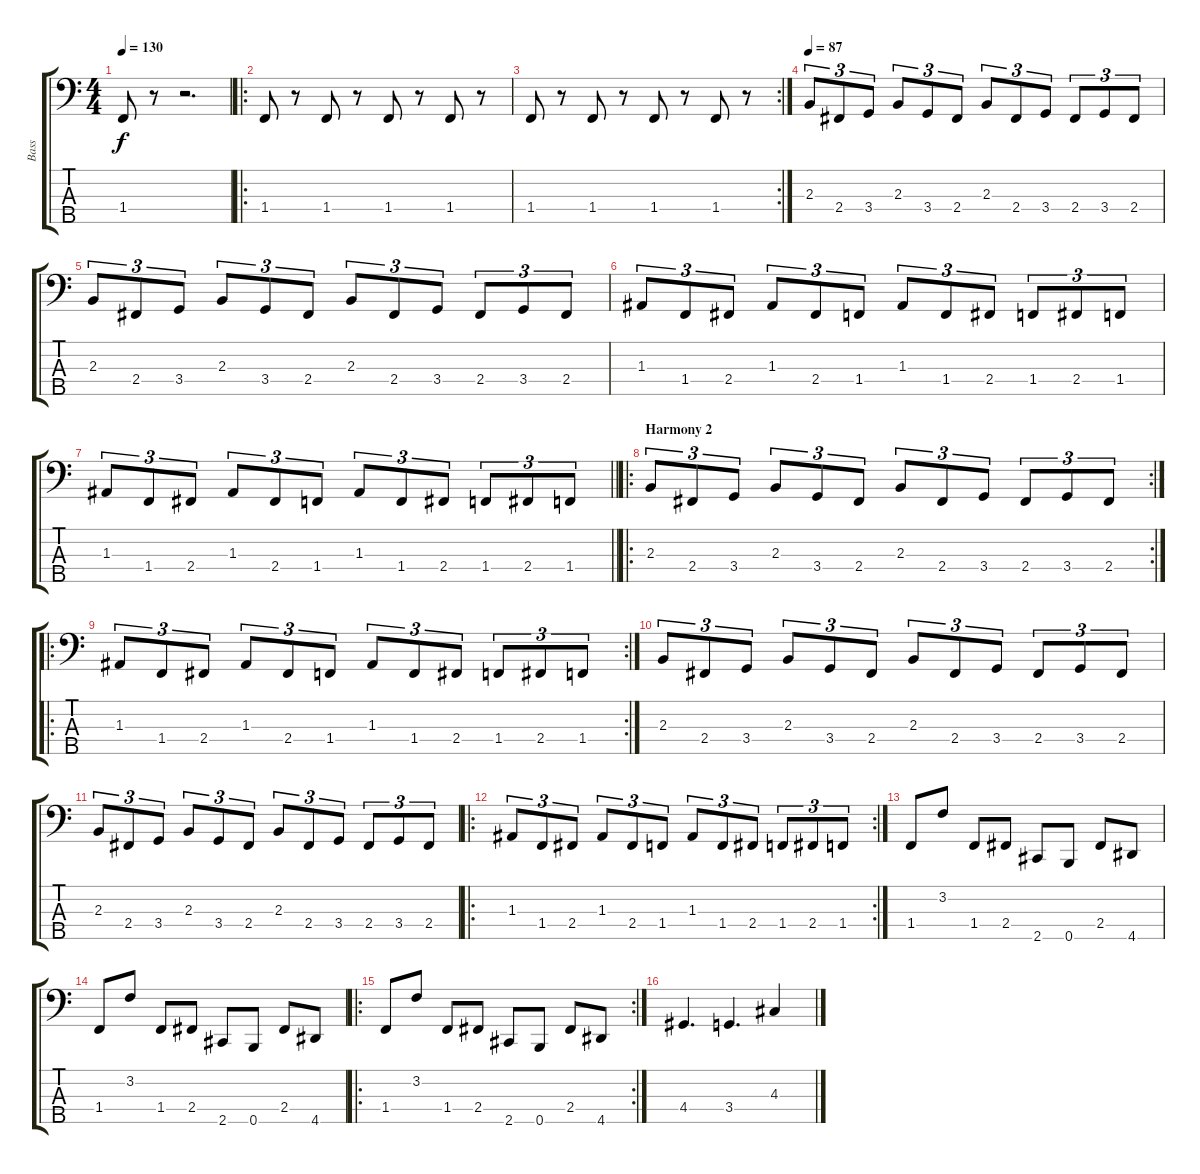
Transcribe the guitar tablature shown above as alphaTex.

\track ("Bass" "Bass") {instrument electricbassfinger}
\staff {score tabs}
\tuning (G2 D2 A1 E1 B0) {hide}
\ts (4 4)
\tempo 130
\clef f4
\ks c
1.4.8{dy f} r.8 r.2{d} |
\ro
1.4.8 r.8 1.4.8 r.8 1.4.8 r.8 1.4.8 r.8 |
\rc 2
1.4.8 r.8 1.4.8 r.8 1.4.8 r.8 1.4.8 r.8 |
\tempo 87
2.3.8{tu (3 2)} 2.4.8{tu (3 2)} 3.4.8{tu (3 2)} 2.3.8{tu (3 2)} 3.4.8{tu (3 2)} 2.4.8{tu (3 2)} 2.3.8{tu (3 2)} 2.4.8{tu (3 2)} 3.4.8{tu (3 2)} 2.4.8{tu (3 2)} 3.4.8{tu (3 2)} 2.4.8{tu (3 2)} |
2.3.8{tu (3 2)} 2.4.8{tu (3 2)} 3.4.8{tu (3 2)} 2.3.8{tu (3 2)} 3.4.8{tu (3 2)} 2.4.8{tu (3 2)} 2.3.8{tu (3 2)} 2.4.8{tu (3 2)} 3.4.8{tu (3 2)} 2.4.8{tu (3 2)} 3.4.8{tu (3 2)} 2.4.8{tu (3 2)} |
1.3.8{tu (3 2)} 1.4.8{tu (3 2)} 2.4.8{tu (3 2)} 1.3.8{tu (3 2)} 2.4.8{tu (3 2)} 1.4.8{tu (3 2)} 1.3.8{tu (3 2)} 1.4.8{tu (3 2)} 2.4.8{tu (3 2)} 1.4.8{tu (3 2)} 2.4.8{tu (3 2)} 1.4.8{tu (3 2)} |
\barLineRight lightlight
1.3.8{tu (3 2)} 1.4.8{tu (3 2)} 2.4.8{tu (3 2)} 1.3.8{tu (3 2)} 2.4.8{tu (3 2)} 1.4.8{tu (3 2)} 1.3.8{tu (3 2)} 1.4.8{tu (3 2)} 2.4.8{tu (3 2)} 1.4.8{tu (3 2)} 2.4.8{tu (3 2)} 1.4.8{tu (3 2)} |
\ro
\rc 2
\section ("" "Harmony 2")
2.3.8{tu (3 2)} 2.4.8{tu (3 2)} 3.4.8{tu (3 2)} 2.3.8{tu (3 2)} 3.4.8{tu (3 2)} 2.4.8{tu (3 2)} 2.3.8{tu (3 2)} 2.4.8{tu (3 2)} 3.4.8{tu (3 2)} 2.4.8{tu (3 2)} 3.4.8{tu (3 2)} 2.4.8{tu (3 2)} |
\ro
\rc 2
1.3.8{tu (3 2)} 1.4.8{tu (3 2)} 2.4.8{tu (3 2)} 1.3.8{tu (3 2)} 2.4.8{tu (3 2)} 1.4.8{tu (3 2)} 1.3.8{tu (3 2)} 1.4.8{tu (3 2)} 2.4.8{tu (3 2)} 1.4.8{tu (3 2)} 2.4.8{tu (3 2)} 1.4.8{tu (3 2)} |
2.3.8{tu (3 2)} 2.4.8{tu (3 2)} 3.4.8{tu (3 2)} 2.3.8{tu (3 2)} 3.4.8{tu (3 2)} 2.4.8{tu (3 2)} 2.3.8{tu (3 2)} 2.4.8{tu (3 2)} 3.4.8{tu (3 2)} 2.4.8{tu (3 2)} 3.4.8{tu (3 2)} 2.4.8{tu (3 2)} |
2.3.8{tu (3 2)} 2.4.8{tu (3 2)} 3.4.8{tu (3 2)} 2.3.8{tu (3 2)} 3.4.8{tu (3 2)} 2.4.8{tu (3 2)} 2.3.8{tu (3 2)} 2.4.8{tu (3 2)} 3.4.8{tu (3 2)} 2.4.8{tu (3 2)} 3.4.8{tu (3 2)} 2.4.8{tu (3 2)} |
\ro
\rc 2
1.3.8{tu (3 2)} 1.4.8{tu (3 2)} 2.4.8{tu (3 2)} 1.3.8{tu (3 2)} 2.4.8{tu (3 2)} 1.4.8{tu (3 2)} 1.3.8{tu (3 2)} 1.4.8{tu (3 2)} 2.4.8{tu (3 2)} 1.4.8{tu (3 2)} 2.4.8{tu (3 2)} 1.4.8{tu (3 2)} |
1.4.8 3.2.8 1.4.8 2.4.8 2.5.8 0.5.8 2.4.8 4.5.8 |
1.4.8 3.2.8 1.4.8 2.4.8 2.5.8 0.5.8 2.4.8 4.5.8 |
\ro
\rc 2
1.4.8 3.2.8 1.4.8 2.4.8 2.5.8 0.5.8 2.4.8 4.5.8 |
4.4.4{d} 3.4.4{d} 4.3.4
